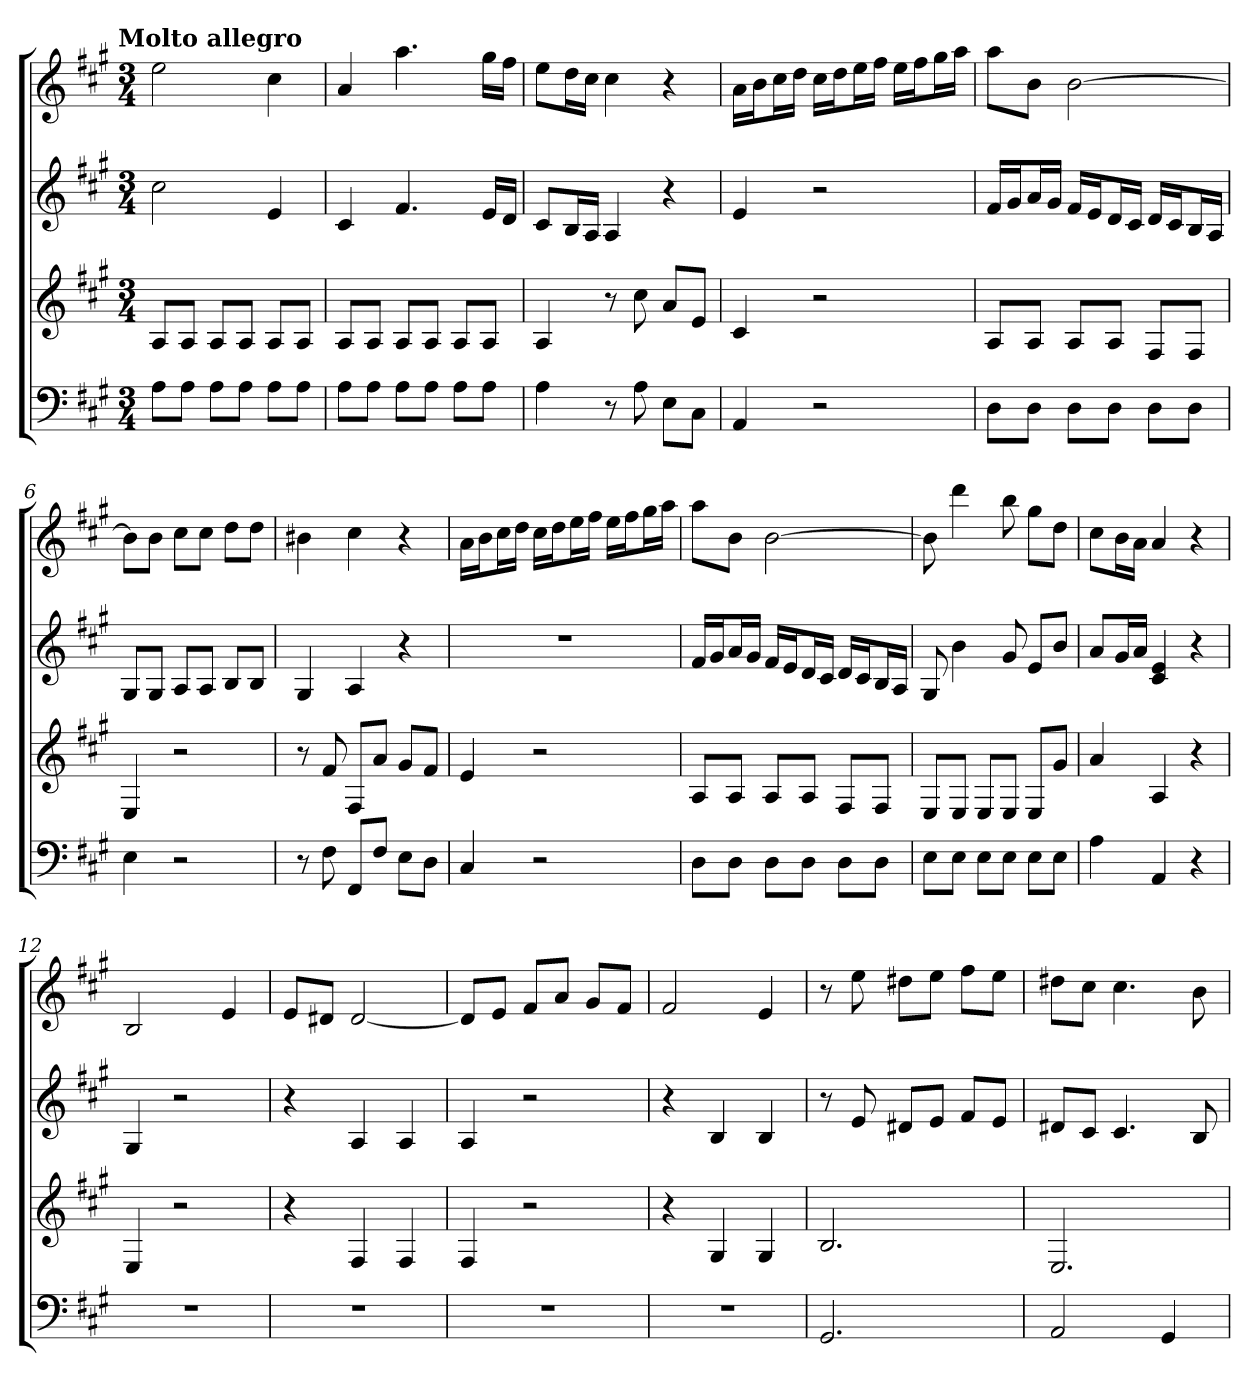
**kern	**kern	**kern	**kern
*part4	*part3	*part2	*part1
*staff4	*staff3	*staff2	*staff1
*k[f#c#g#]	*k[f#c#g#]	*k[f#c#g#]	*k[f#c#g#]
*A:	*A:	*A:	*A:
!!LO:TX:omd:t=Molto allegro
*M3/4	*M3/4	*M3/4	*M3/4
*MM144	*MM144	*MM144	*MM144
=	=	=	=
8AL	8AL	2cc#	2ee
8AJ	8AJ	.	.
8AL	8AL	.	.
8AJ	8AJ	.	.
8AL	8AL	4e	4cc#
8AJ	8AJ	.	.
=2	=2	=2	=2
8AL	8AL	4c#	4a
8AJ	8AJ	.	.
8AL	8AL	4.f#	4.aa
8AJ	8AJ	.	.
8AL	8AL	.	.
8AJ	8AJ	16eLL	16gg#LL
.	.	16dJJ	16ff#JJ
=3	=3	=3	=3
4A	4A	8c#L	8eeL
.	.	16BL	16ddL
.	.	16AJJ	16cc#JJ
8r	8r	4A	4cc#
8A	8cc#	.	.
8EL	8aL	4r	4r
8C#J	8eJ	.	.
=4	=4	=4	=4
4AA	4c#	4e	16aLL
.	.	.	16bJ
.	.	.	16cc#L
.	.	.	16ddJJ
2r	2r	2r	16cc#LL
.	.	.	16ddJ
.	.	.	16eeL
.	.	.	16ff#JJ
.	.	.	16eeLL
.	.	.	16ff#J
.	.	.	16gg#L
.	.	.	16aaJJ
=5	=5	=5	=5
8DL	8AL	16f#LL	8aaL
.	.	16g#J	.
8DJ	8AJ	16aL	8bJ
.	.	16g#JJ	.
8DL	8AL	16f#LL	[2b
.	.	16eJ	.
8DJ	8AJ	16dL	.
.	.	16c#JJ	.
8DL	8F#L	16dLL	.
.	.	16c#J	.
8DJ	8F#J	16BL	.
.	.	16AJJ	.
=6	=6	=6	=6
4E	4E	8G#L	8bL]
.	.	8G#J	8bJ
2r	2r	8AL	8cc#L
.	.	8AJ	8cc#J
.	.	8BL	8ddL
.	.	8BJ	8ddJ
=7	=7	=7	=7
8r	8r	4G#	4b#X
8F#	8f#	.	.
8FF#L	8F#L	4A	4cc#
8F#J	8aJ	.	.
8EL	8g#L	4r	4r
8DJ	8f#J	.	.
=8	=8	=8	=8
4C#	4e	2.r	16aLL
.	.	.	16bJ
.	.	.	16cc#L
.	.	.	16ddJJ
2r	2r	.	16cc#LL
.	.	.	16ddJ
.	.	.	16eeL
.	.	.	16ff#JJ
.	.	.	16eeLL
.	.	.	16ff#J
.	.	.	16gg#L
.	.	.	16aaJJ
=9	=9	=9	=9
8DL	8AL	16f#LL	8aaL
.	.	16g#J	.
8DJ	8AJ	16aL	8bJ
.	.	16g#JJ	.
8DL	8AL	16f#LL	[2b
.	.	16eJ	.
8DJ	8AJ	16dL	.
.	.	16c#JJ	.
8DL	8F#L	16dLL	.
.	.	16c#J	.
8DJ	8F#J	16BL	.
.	.	16AJJ	.
=10	=10	=10	=10
8EL	8EL	8G#	8b]
8EJ	8EJ	4b	4ddd
8EL	8EL	.	.
8EJ	8EJ	8g#	8bb
8EL	8EL	8eL	8gg#L
8EJ	8g#J	8bJ	8ddJ
=11	=11	=11	=11
4A	4a	8aL	8cc#L
.	.	16g#L	16bL
.	.	16aJJ	16aJJ
4AA	4A	4c# 4e	4a
4r	4r	4r	4r
=12	=12	=12	=12
2.r	4E	4G#	2B
.	2r	2r	.
.	.	.	4e
=13	=13	=13	=13
2.r	4r	4r	8eL
.	.	.	8d#XJ
.	4F#	4A	[2d#
.	4F#	4A	.
=14	=14	=14	=14
2.r	4F#	4A	8d#L]
.	.	.	8eJ
.	2r	2r	8f#L
.	.	.	8aJ
.	.	.	8g#L
.	.	.	8f#J
=15	=15	=15	=15
2.r	4r	4r	2f#
.	4G#	4B	.
.	4G#	4B	4e
=16	=16	=16	=16
2.GG#	2.B	8r	8r
.	.	8e	8ee
.	.	8d#XL	8dd#XL
.	.	8eJ	8eeJ
.	.	8f#L	8ff#L
.	.	8eJ	8eeJ
=17	=17	=17	=17
2AA	2.E	8d#XL	8dd#XL
.	.	8c#J	8cc#J
.	.	4.c#	4.cc#
4GG#	.	.	.
.	.	8B	8b
=	=	=	=
*-	*-	*-	*-
